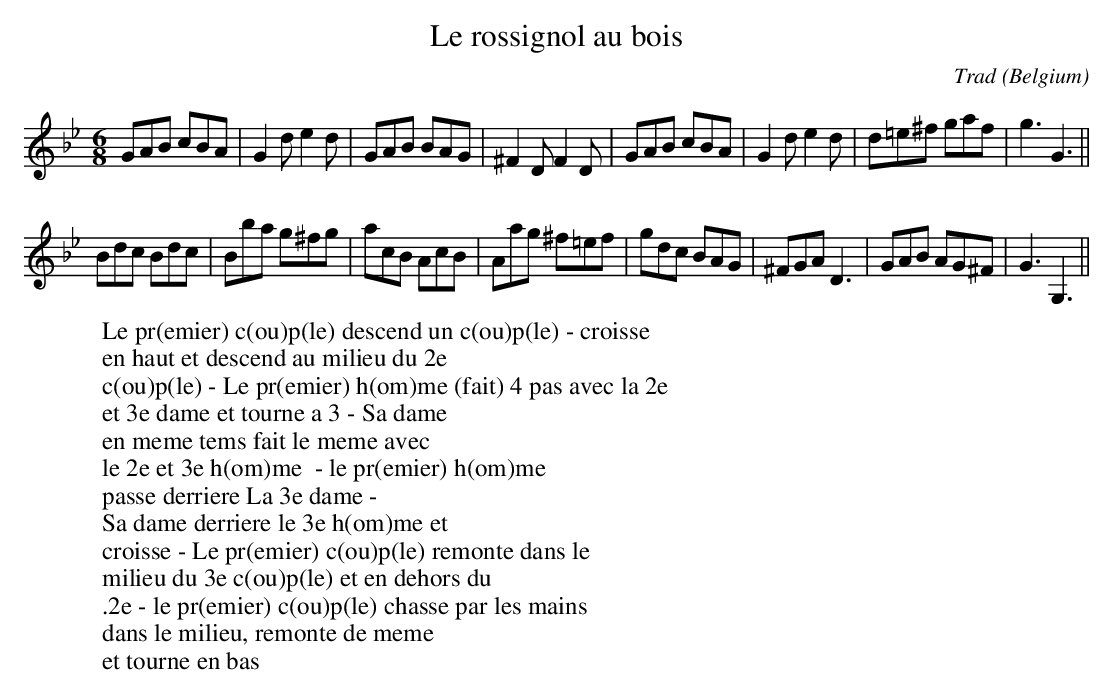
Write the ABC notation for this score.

X:1
T:Le rossignol au bois
C:Trad
O:Belgium
M:6/8
L:1/8
K:Gmin
GAB cBA|G2d e2d|GAB BAG|^F2D F2D|GAB cBA|G2d e2d|d=e^f gaf|g3 G3||
Bdc Bdc|Bba g^fg|acB AcB|Aag ^f=ef|gdc BAG|^FGA D3|GAB AG^F|G3 G,3||
W:Le pr(emier) c(ou)p(le) descend un c(ou)p(le) - croisse
W:en haut et descend au milieu du 2e
W:c(ou)p(le) - Le pr(emier) h(om)me (fait) 4 pas avec la 2e
W:et 3e dame et tourne a 3 - Sa dame
W:en meme tems fait le meme avec
W:le 2e et 3e h(om)me  - le pr(emier) h(om)me
W:passe derriere La 3e dame -
W:Sa dame derriere le 3e h(om)me et
W:croisse - Le pr(emier) c(ou)p(le) remonte dans le
W:milieu du 3e c(ou)p(le) et en dehors du
W:.2e - le pr(emier) c(ou)p(le) chasse par les mains
W:dans le milieu, remonte de meme
W:et tourne en bas
